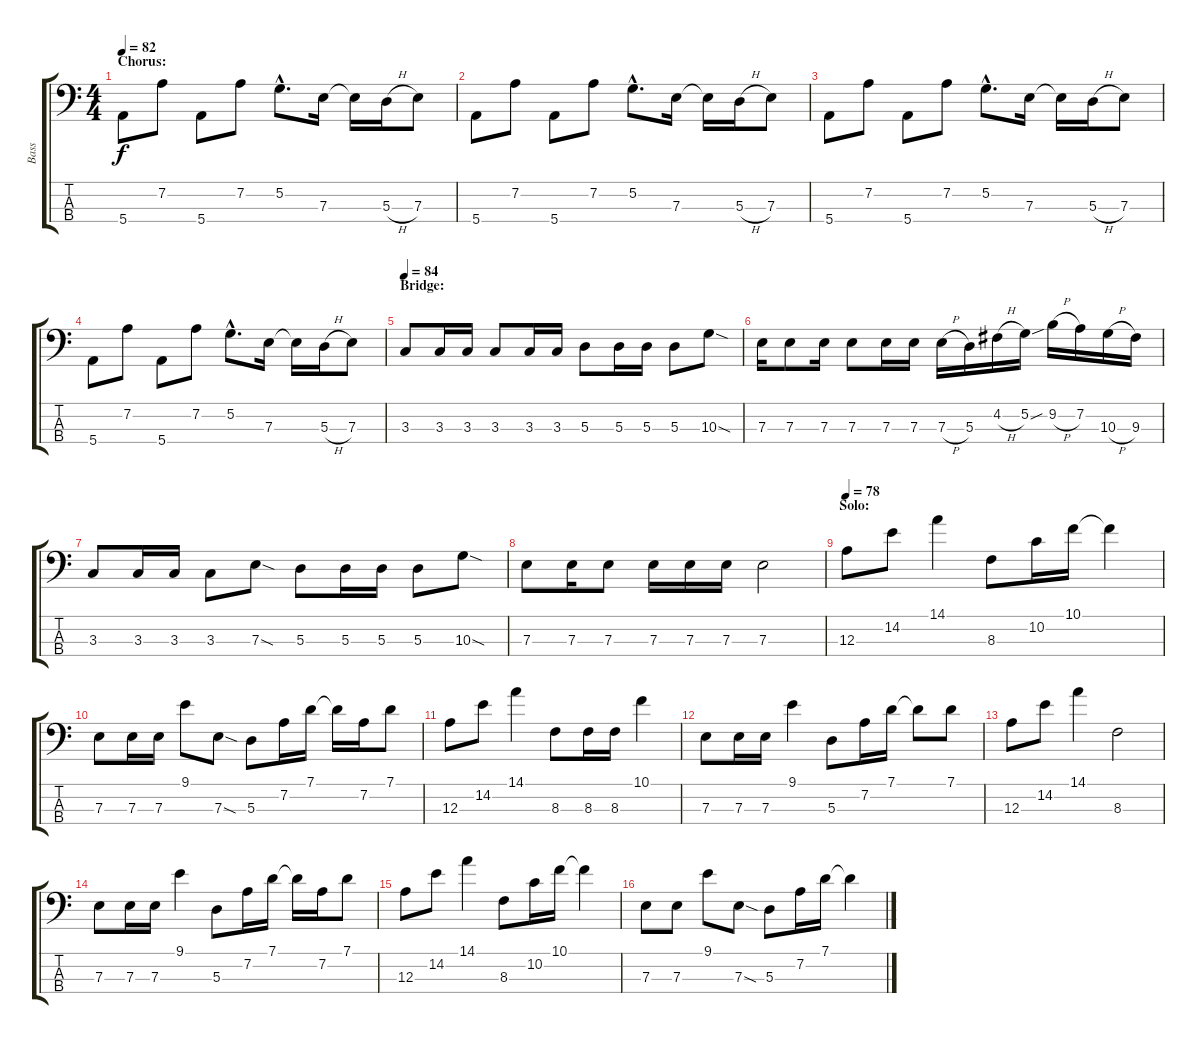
\track ("Bass" "Bass") {instrument electricbasspick}
\staff {score tabs}
\tuning (G2 D2 A1 E1) {hide}
\ts (4 4)
\section ("" "Chorus:")
\tempo 82
\clef f4
\ks c
5.4.8{dy f} 7.2.8 5.4.8 7.2.8 5.2{hac}.8{d} 7.3.16 7.3{t}.16 5.3{h}.16 7.3.8 |
5.4.8 7.2.8 5.4.8 7.2.8 5.2{hac}.8{d} 7.3.16 7.3{t}.16 5.3{h}.16 7.3.8 |
5.4.8 7.2.8 5.4.8 7.2.8 5.2{hac}.8{d} 7.3.16 7.3{t}.16 5.3{h}.16 7.3.8 |
5.4.8 7.2.8 5.4.8 7.2.8 5.2{hac}.8{d} 7.3.16 7.3{t}.16 5.3{h}.16 7.3.8 |
\section ("" "Bridge:")
\tempo 84
3.3.8 3.3.16 3.3.16 3.3.8 3.3.16 3.3.16 5.3.8 5.3.16 5.3.16 5.3.8 10.3{sod}.8 |
7.3.16 7.3.8 7.3.16 7.3.8 7.3.16 7.3.16 7.3{h}.16 5.3.16 4.2{h}.16 5.2{sou}.16 9.2{h}.16 7.2.16 10.3{h}.16 9.3.16 |
3.3.8 3.3.16 3.3.16 3.3.8 7.3{sod}.8 5.3.8 5.3.16 5.3.16 5.3.8 10.3{sod}.8 |
7.3.8 7.3.16 7.3.8 7.3.16 7.3.16 7.3.16 7.3.2 |
\section ("" "Solo:")
\tempo 78
12.3.8 14.2.8 14.1.4 8.3.8 10.2.16 10.1.16 10.1{t}.4 |
7.3.8 7.3.16 7.3.16 9.1.8 7.3{sod}.8 5.3.8 7.2.16 7.1.16 7.1{t}.16 7.2.16 7.1.8 |
12.3.8 14.2.8 14.1.4 8.3.8 8.3.16 8.3.16 10.1.4 |
7.3.8 7.3.16 7.3.16 9.1.4 5.3.8 7.2.16 7.1.16 7.1{t}.8 7.1.8 |
12.3.8 14.2.8 14.1.4 8.3.2 |
7.3.8 7.3.16 7.3.16 9.1.4 5.3.8 7.2.16 7.1.16 7.1{t}.16 7.2.16 7.1.8 |
12.3.8 14.2.8 14.1.4 8.3.8 10.2.16 10.1.16 10.1{t}.4 |
7.3.8 7.3.8 9.1.8 7.3{sod}.8 5.3.8 7.2.16 7.1.16 7.1{t}.4
